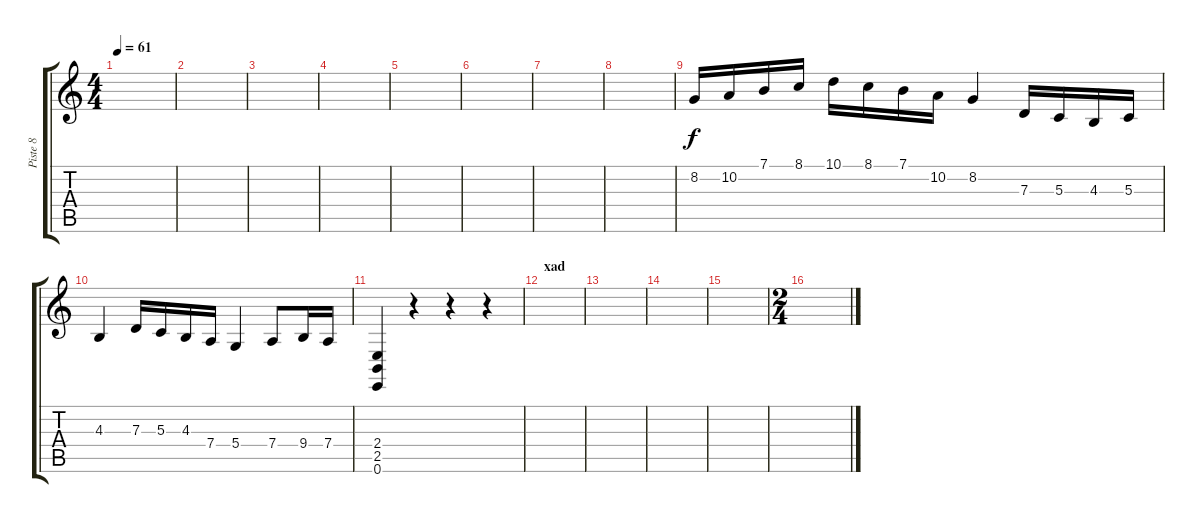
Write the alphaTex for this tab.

\track ("Piste 8" "Piste 8") {instrument violin}
\staff {score tabs}
\tuning (E4 B3 G3 D3 A2 E2) {hide}
\ts (4 4)
\tempo 61
\clef g2
\ks c
|
|
|
|
|
|
|
|
8.2.16 10.2.16 7.1.16 8.1.16 10.1.16 8.1.16 7.1.16 10.2.16 8.2.4 7.3.16 5.3.16 4.3.16 5.3.16 |
4.3.4 7.3.16 5.3.16 4.3.16 7.4.16 5.4.4 7.4.8 9.4.16 7.4.16 |
(2.4 2.5 0.6).4 r.4 r.4 r.4 |
\section ("" "xad")
|
|
|
|
\ts (2 4)
